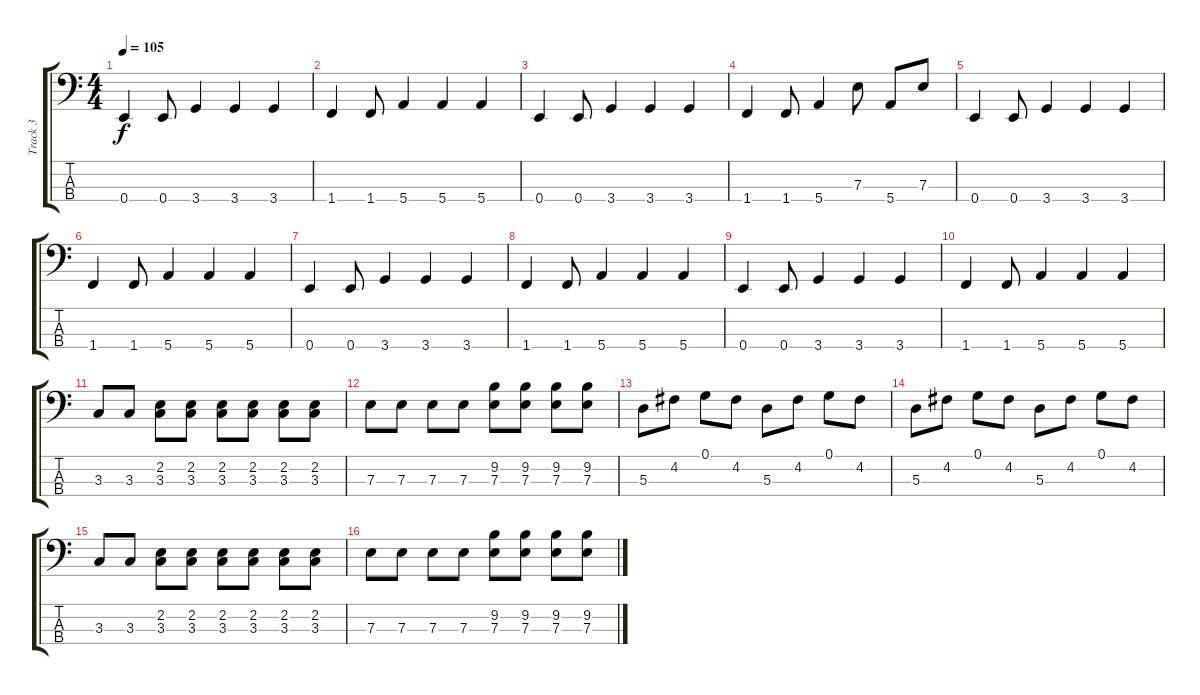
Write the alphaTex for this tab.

\track ("Track 3" "Track 3") {instrument electricbassfinger}
\staff {score tabs}
\tuning (G2 D2 A1 E1) {hide}
\ts (4 4)
\tempo 105
\clef f4
\ks c
0.4.4{dy f} 0.4.8 3.4.4 3.4.4 3.4.4 |
1.4.4 1.4.8 5.4.4 5.4.4 5.4.4 |
0.4.4 0.4.8 3.4.4 3.4.4 3.4.4 |
1.4.4 1.4.8 5.4.4 7.3.8 5.4.8 7.3.8 |
0.4.4 0.4.8 3.4.4 3.4.4 3.4.4 |
1.4.4 1.4.8 5.4.4 5.4.4 5.4.4 |
0.4.4 0.4.8 3.4.4 3.4.4 3.4.4 |
1.4.4 1.4.8 5.4.4 5.4.4 5.4.4 |
0.4.4 0.4.8 3.4.4 3.4.4 3.4.4 |
1.4.4 1.4.8 5.4.4 5.4.4 5.4.4 |
3.3.8 3.3.8 (2.2 3.3).8 (2.2 3.3).8 (2.2 3.3).8 (2.2 3.3).8 (2.2 3.3).8 (2.2 3.3).8 |
7.3.8 7.3.8 7.3.8 7.3.8 (9.2 7.3).8 (9.2 7.3).8 (9.2 7.3).8 (9.2 7.3).8 |
5.3.8 4.2.8 0.1.8 4.2.8 5.3.8 4.2.8 0.1.8 4.2.8 |
5.3.8 4.2.8 0.1.8 4.2.8 5.3.8 4.2.8 0.1.8 4.2.8 |
3.3.8 3.3.8 (2.2 3.3).8 (2.2 3.3).8 (2.2 3.3).8 (2.2 3.3).8 (2.2 3.3).8 (2.2 3.3).8 |
7.3.8 7.3.8 7.3.8 7.3.8 (9.2 7.3).8 (9.2 7.3).8 (9.2 7.3).8 (9.2 7.3).8
